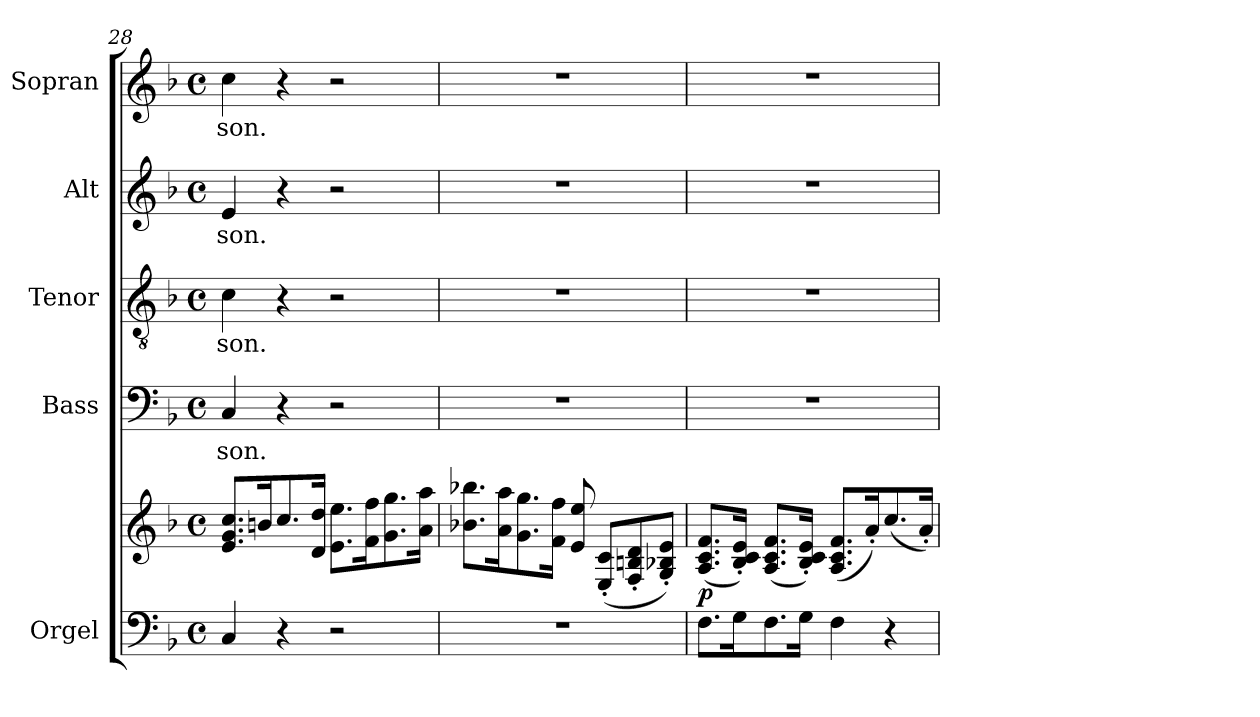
**kern	**kern	**dynam	**kern	**text	**kern	**text	**kern	**text	**kern	**text
*part5	*part5	*part5	*part4	*part4	*part3	*part3	*part2	*part2	*part1	*part1
*staff6	*staff5	*staff5/6	*staff4	*staff4	*staff3	*staff3	*staff2	*staff2	*staff1	*staff1
*I"Orgel	*	*	*I"Bass	*	*I"Tenor	*	*I"Alt	*	*I"Sopran	*
*I'Org.	*	*	*I'B.	*	*I'T.	*	*I'A.	*	*I'S.	*
*clefF4	*clefG2	*	*clefF4	*	*clefGv2	*	*clefG2	*	*clefG2	*
*k[b-]	*k[b-]	*	*k[b-]	*	*k[b-]	*	*k[b-]	*	*k[b-]	*
*F:	*F:	*	*F:	*	*F:	*	*F:	*	*F:	*
*M4/4	*M4/4	*	*M4/4	*	*M4/4	*	*M4/4	*	*M4/4	*
*met(c)	*met(c)	*	*met(c)	*	*met(c)	*	*met(c)	*	*met(c)	*
=28	=28	=28	=28	=28	=28	=28	=28	=28	=28	=28
!	!	!	!	!LO:LY:b	!	!LO:LY:b	!	!LO:LY:b	!	!LO:LY:b
4C/	8.e/ 8.g/ 8.cc/L	.	4C/	-son.	4c\	-son.	4e/	-son.	4cc\	-son.
.	16bn/k	.	.	.	.	.	.	.	.	.
4r	8.cc/	.	4r	.	4r	.	4r	.	4r	.
.	16d/ 16dd/Jk	.	.	.	.	.	.	.	.	.
2r	8.e\ 8.ee\L	.	2r	.	2r	.	2r	.	2r	.
.	16f\ 16ff\k	.	.	.	.	.	.	.	.	.
.	8.g\ 8.gg\	.	.	.	.	.	.	.	.	.
.	16a\ 16aa\Jk	.	.	.	.	.	.	.	.	.
=29	=29	=29	=29	=29	=29	=29	=29	=29	=29	=29
1r	8.b-X\ 8.bb-X\L	.	1r	.	1r	.	1r	.	1r	.
.	16a\ 16aa\k	.	.	.	.	.	.	.	.	.
.	8.g\ 8.gg\	.	.	.	.	.	.	.	.	.
.	16f\ 16ff\Jk	.	.	.	.	.	.	.	.	.
.	8e/ 8ee/	.	.	.	.	.	.	.	.	.
.	(<8E/'< 8c/'<L	.	.	.	.	.	.	.	.	.
.	8F/'< 8Bn/'< 8d/'<	.	.	.	.	.	.	.	.	.
.	8G/'< 8B-X/'< 8e/'<J)	.	.	.	.	.	.	.	.	.
=30	=30	=30	=30	=30	=30	=30	=30	=30	=30	=30
!	!	!LO:DY:b	!	!	!	!	!	!	!	!
8.F\L	(<8.A/ 8.c/ 8.f/L	p	1r	.	1r	.	1r	.	1r	.
16G\k	16B-/'< 16c/'< 16e/'<Jk)	.	.	.	.	.	.	.	.	.
8.F\	(<8.A/ 8.c/ 8.f/L	.	.	.	.	.	.	.	.	.
16G\Jk	16B-/'< 16c/'< 16e/'<Jk)	.	.	.	.	.	.	.	.	.
4F\	(<8.A/ 8.c/ 8.f/L	.	.	.	.	.	.	.	.	.
.	16a'</k)	.	.	.	.	.	.	.	.	.
4r	(<8.cc/	.	.	.	.	.	.	.	.	.
.	16a'</Jk)	.	.	.	.	.	.	.	.	.
=	=	=	=	=	=	=	=	=	=	=
*-	*-	*-	*-	*-	*-	*-	*-	*-	*-	*-
